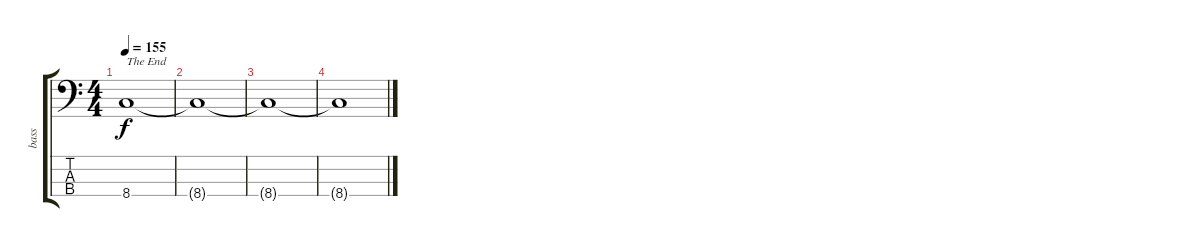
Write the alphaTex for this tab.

\track ("bass" "bass") {instrument electricbassfinger}
\staff {score tabs}
\tuning (G2 D2 A1 E1) {hide}
\ts (4 4)
\tempo 155
\clef f4
\ks c
8.4.1{txt "The End" dy f volume 0} |
8.4{t}.1 |
8.4{t}.1 |
8.4{t}.1
